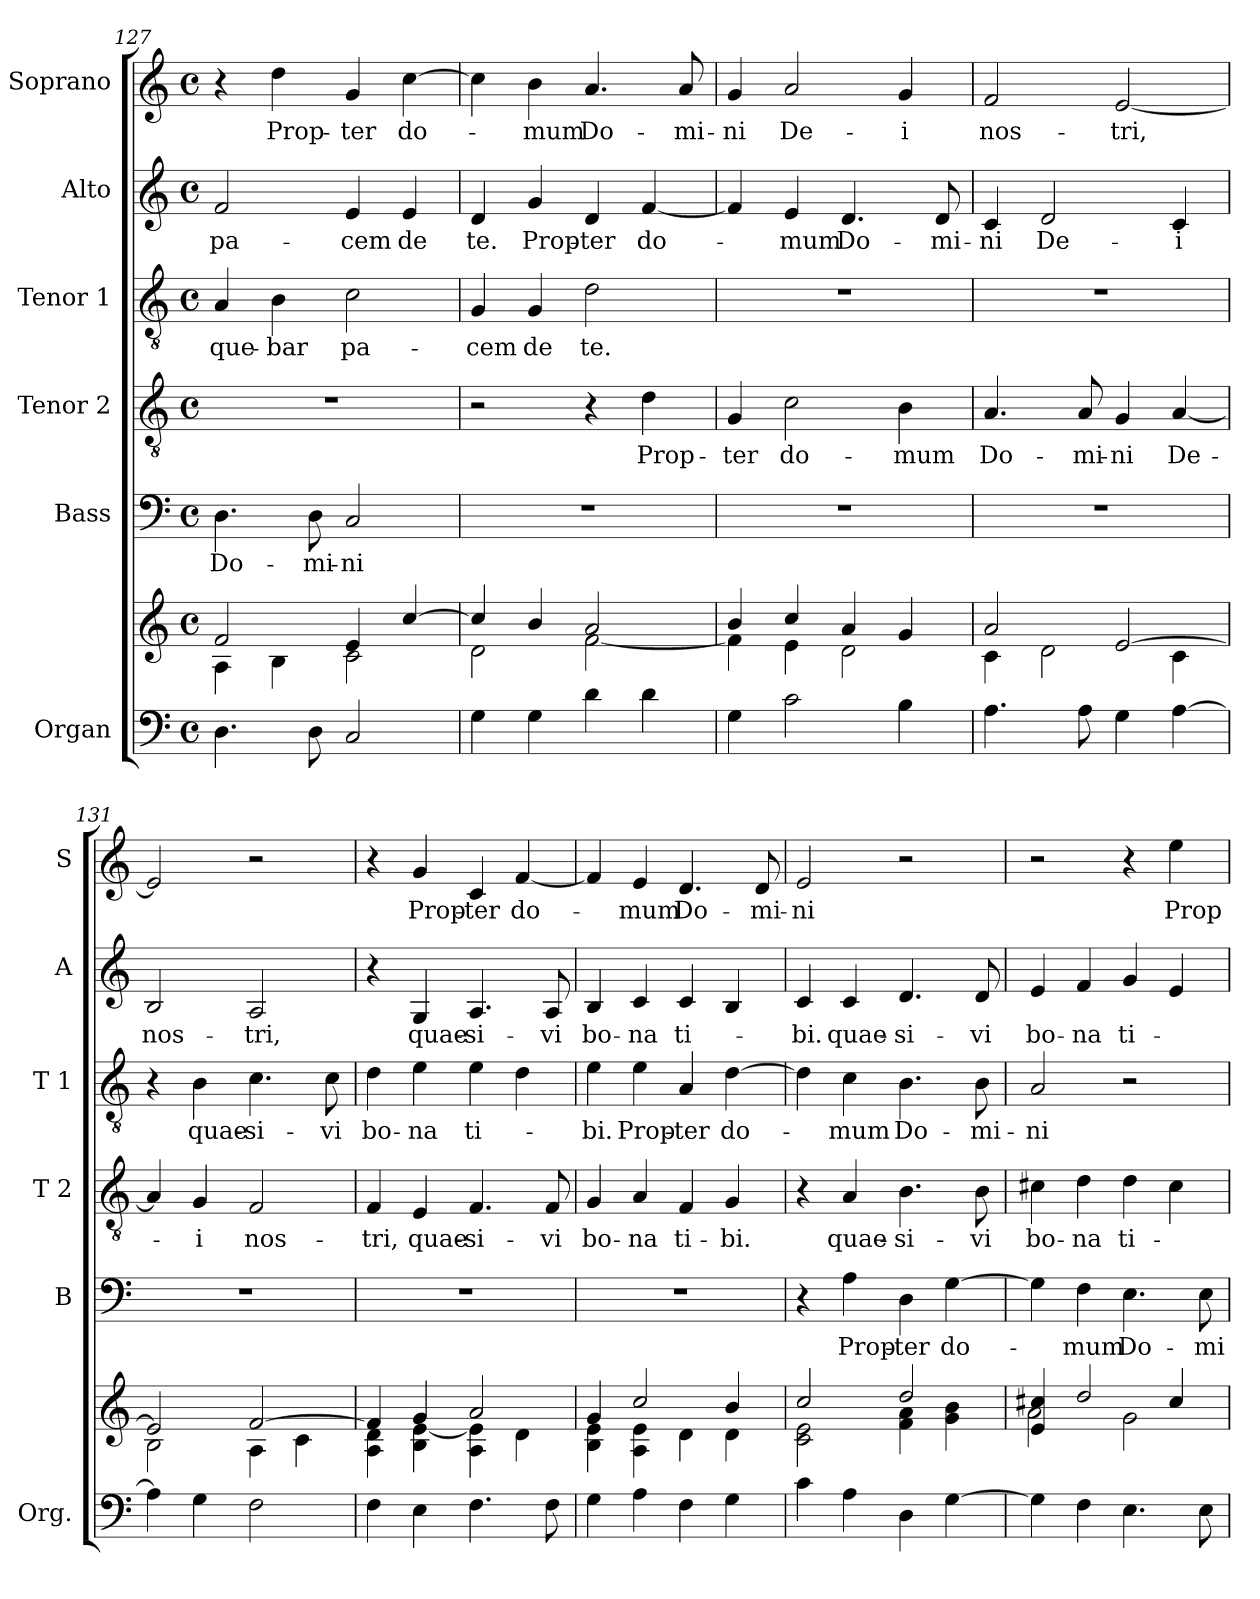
**kern	**kern	**kern	**text	**kern	**text	**kern	**text	**kern	**text	**kern	**text
*part6	*part6	*part5	*part5	*part4	*part4	*part3	*part3	*part2	*part2	*part1	*part1
*staff7	*staff6	*staff5	*staff5	*staff4	*staff4	*staff3	*staff3	*staff2	*staff2	*staff1	*staff1
*I"Organ	*	*I"Bass	*	*I"Tenor 2	*	*I"Tenor 1	*	*I"Alto	*	*I"Soprano	*
*I'Org.	*	*I'B	*	*I'T 2	*	*I'T 1	*	*I'A	*	*I'S	*
!!LO:LB:g=z
*clefF4	*clefG2	*clefF4	*	*clefGv2	*	*clefGv2	*	*clefG2	*	*clefG2	*
*k[]	*k[]	*k[]	*	*k[]	*	*k[]	*	*k[]	*	*k[]	*
*M4/4	*M4/4	*M4/4	*	*M4/4	*	*M4/4	*	*M4/4	*	*M4/4	*
*met(c)	*met(c)	*met(c)	*	*met(c)	*	*met(c)	*	*met(c)	*	*met(c)	*
=127	=127	=127	=127	=127	=127	=127	=127	=127	=127	=127	=127
*	*^	*	*	*	*	*	*	*	*	*	*
!	!	!	!	!LO:LY:b	!	!	!	!LO:LY:b	!	!LO:LY:b	!	!
4.D\	2f!/	4A!\	4.D\	Do-	1r	.	4A/	-que-	2f/	pa-	4r	.
!	!	!	!	!	!	!	!	!LO:LY:b	!	!	!	!LO:LY:b
.	.	4B!\	.	.	.	.	4B\	-bar	.	.	4dd\	Prop-
!	!	!	!	!LO:LY:b	!	!	!	!	!	!	!	!
8D\	.	.	8D\	-mi-	.	.	.	.	.	.	.	.
!	!	!	!	!LO:LY:b	!	!	!	!LO:LY:b	!	!LO:LY:b	!	!LO:LY:b
2C/	4e!/	2c!\	2C/	-ni	.	.	2c\	pa-	4e/	-cem	4g/	-ter
!	!	!	!	!	!	!	!	!	!	!LO:LY:b	!	!LO:LY:b
.	[4cc!/	.	.	.	.	.	.	.	4e/	de	[4cc\	do-
=128	=128	=128	=128	=128	=128	=128	=128	=128	=128	=128	=128	=128
!	!	!	!	!	!	!	!	!LO:LY:b	!	!LO:LY:b	!	!
4G\	4cc!/]	2d!\	1r	.	2r	.	4G/	-cem	4d/	te.	4cc\]	.
!	!	!	!	!	!	!	!	!LO:LY:b	!	!LO:LY:b	!	!LO:LY:b
4G\	4b!/	.	.	.	.	.	4G/	de	4g/	Prop-	4b\	-mum
!	!	!	!	!	!	!	!	!LO:LY:b	!	!LO:LY:b	!	!LO:LY:b
4d\	2a!/	[2f!\	.	.	4r	.	2d\	te.	4d/	-ter	4.a/	Do-
!	!	!	!	!	!	!LO:LY:b	!	!	!	!LO:LY:b	!	!
4d\	.	.	.	.	4d\	Prop-	.	.	[4f/	do-	.	.
!	!	!	!	!	!	!	!	!	!	!	!	!LO:LY:b
.	.	.	.	.	.	.	.	.	.	.	8a/	-mi-
=129	=129	=129	=129	=129	=129	=129	=129	=129	=129	=129	=129	=129
!	!	!	!	!	!	!LO:LY:b	!	!	!	!	!	!LO:LY:b
4G\	4b!/	4f!\]	1r	.	4G/	-ter	1r	.	4f/]	.	4g/	-ni
!	!	!	!	!	!	!LO:LY:b	!	!	!	!LO:LY:b	!	!LO:LY:b
2c\	4cc!/	4e!\	.	.	2c\	do-	.	.	4e/	-mum	2a/	De-
!	!	!	!	!	!	!	!	!	!	!LO:LY:b	!	!
.	4a!/	2d!\	.	.	.	.	.	.	4.d/	Do-	.	.
!	!	!	!	!	!	!LO:LY:b	!	!	!	!	!	!LO:LY:b
4B\	4g!/	.	.	.	4B\	-mum	.	.	.	.	4g/	-i
!	!	!	!	!	!	!	!	!	!	!LO:LY:b	!	!
.	.	.	.	.	.	.	.	.	8d/	-mi-	.	.
=130	=130	=130	=130	=130	=130	=130	=130	=130	=130	=130	=130	=130
!	!	!	!	!	!	!LO:LY:b	!	!	!	!LO:LY:b	!	!LO:LY:b
4.A\	2a!/	4c!\	1r	.	4.A/	Do-	1r	.	4c/	-ni	2f/	nos-
!	!	!	!	!	!	!	!	!	!	!LO:LY:b	!	!
.	.	2d!\	.	.	.	.	.	.	2d/	De-	.	.
!	!	!	!	!	!	!LO:LY:b	!	!	!	!	!	!
8A\	.	.	.	.	8A/	-mi-	.	.	.	.	.	.
!	!	!	!	!	!	!LO:LY:b	!	!	!	!	!	!LO:LY:b
4G\	[2e!/	.	.	.	4G/	-ni	.	.	.	.	[2e/	-tri,
!	!	!	!	!	!	!LO:LY:b	!	!	!	!LO:LY:b	!	!
[4A\	.	4c!\	.	.	[4A/	De-	.	.	4c/	-i	.	.
=131	=131	=131	=131	=131	=131	=131	=131	=131	=131	=131	=131	=131
!	!	!	!	!	!	!	!	!	!	!LO:LY:b	!	!
4A\]	2e!/]	2B!\	1r	.	4A/]	.	4r	.	2B/	nos-	2e/]	.
!	!	!	!	!	!	!LO:LY:b	!	!LO:LY:b	!	!	!	!
4G\	.	.	.	.	4G/	-i	4B\	quae-	.	.	.	.
!	!	!	!	!	!	!LO:LY:b	!	!LO:LY:b	!	!LO:LY:b	!	!
2F\	[2f!/	4A!\	.	.	2F/	nos-	4.c\	-si-	2A/	-tri,	2r	.
.	.	4c!\	.	.	.	.	.	.	.	.	.	.
!	!	!	!	!	!	!	!	!LO:LY:b	!	!	!	!
.	.	.	.	.	.	.	8c\	-vi	.	.	.	.
=132	=132	=132	=132	=132	=132	=132	=132	=132	=132	=132	=132	=132
!	!	!	!	!	!	!LO:LY:b	!	!LO:LY:b	!	!	!	!
4F\	4f!/]	4A!\ 4d!\	1r	.	4F/	-tri,	4d\	bo-	4r	.	4r	.
!	!	!	!	!	!	!LO:LY:b	!	!LO:LY:b	!	!LO:LY:b	!	!LO:LY:b
4E\	4g!/	4B!\ [4e!\	.	.	4E/	quae-	4e\	-na	4G/	quae-	4g/	Prop-
!	!	!	!	!	!	!LO:LY:b	!	!LO:LY:b	!	!LO:LY:b	!	!LO:LY:b
4.F\	2a!/	4A!\ 4e!\]	.	.	4.F/	-si-	4e\	ti-	4.A/	-si-	4c/	-ter
!	!	!	!	!	!	!	!	!	!	!	!	!LO:LY:b
.	.	4d!\	.	.	.	.	4d\	.	.	.	[4f/	do-
!	!	!	!	!	!	!LO:LY:b	!	!	!	!LO:LY:b	!	!
8F\	.	.	.	.	8F/	-vi	.	.	8A/	-vi	.	.
!!LO:PB:g=z
=133	=133	=133	=133	=133	=133	=133	=133	=133	=133	=133	=133	=133
!	!	!	!	!	!	!LO:LY:b	!	!LO:LY:b	!	!LO:LY:b	!	!
4G\	4g!/	4B!\ 4e!\	1r	.	4G/	bo-	4e\	-bi.	4B/	bo-	4f/]	.
!	!	!	!	!	!	!LO:LY:b	!	!LO:LY:b	!	!LO:LY:b	!	!LO:LY:b
4A\	2cc!/	4A!\ 4e!\	.	.	4A/	-na	4e\	Prop-	4c/	-na	4e/	-mum
!	!	!	!	!	!	!LO:LY:b	!	!LO:LY:b	!	!LO:LY:b	!	!LO:LY:b
4F\	.	4d!\	.	.	4F/	ti-	4A/	-ter	4c/	ti-	4.d/	Do-
!	!	!	!	!	!	!LO:LY:b	!	!LO:LY:b	!	!	!	!
4G\	4b!/	4d!\	.	.	4G/	-bi.	[4d\	do-	4B/	.	.	.
!	!	!	!	!	!	!	!	!	!	!	!	!LO:LY:b
.	.	.	.	.	.	.	.	.	.	.	8d/	-mi-
=134	=134	=134	=134	=134	=134	=134	=134	=134	=134	=134	=134	=134
!	!	!	!	!	!	!	!	!	!	!LO:LY:b	!	!LO:LY:b
4c\	2cc!/	2c!\ 2e!\	4r	.	4r	.	4d\]	.	4c/	-bi.	2e/	-ni
!	!	!	!	!LO:LY:b	!	!LO:LY:b	!	!LO:LY:b	!	!LO:LY:b	!	!
4A\	.	.	4A\	Prop-	4A/	quae-	4c\	-mum	4c/	quae-	.	.
!	!	!	!	!LO:LY:b	!	!LO:LY:b	!	!LO:LY:b	!	!LO:LY:b	!	!
4D\	2dd!/	4f!\ 4a!\	4D\	-ter	4.B\	-si-	4.B\	Do-	4.d/	-si-	2r	.
!	!	!	!	!LO:LY:b	!	!	!	!	!	!	!	!
[4G\	.	4g!\ 4b!\	[4G\	do-	.	.	.	.	.	.	.	.
!	!	!	!	!	!	!LO:LY:b	!	!LO:LY:b	!	!LO:LY:b	!	!
.	.	.	.	.	8B\	-vi	8B\	-mi-	8d/	-vi	.	.
=135	=135	=135	=135	=135	=135	=135	=135	=135	=135	=135	=135	=135
!	!	!	!	!	!	!LO:LY:b	!	!LO:LY:b	!	!LO:LY:b	!	!
4G\]	4e!/ 4cc#X!/	2a!\	4G\]	.	4c#X\	bo-	2A/	-ni	4e/	bo-	2r	.
!	!	!	!	!LO:LY:b	!	!LO:LY:b	!	!	!	!LO:LY:b	!	!
4F\	2dd!/	.	4F\	-mum	4d\	-na	.	.	4f/	-na	.	.
!	!	!	!	!LO:LY:b	!	!LO:LY:b	!	!	!	!LO:LY:b	!	!
4.E\	.	2g!\	4.E\	Do-	4d\	ti-	2r	.	4g/	ti-	4r	.
!	!	!	!	!	!	!	!	!	!	!	!	!LO:LY:b
.	4cc#!/	.	.	.	4c#\	.	.	.	4e/	.	4ee\	Prop-
!	!	!	!	!LO:LY:b	!	!	!	!	!	!	!	!
8E\	.	.	8E\	-mi-	.	.	.	.	.	.	.	.
*	*v	*v	*	*	*	*	*	*	*	*	*	*
=	=	=	=	=	=	=	=	=	=	=	=
*-	*-	*-	*-	*-	*-	*-	*-	*-	*-	*-	*-
